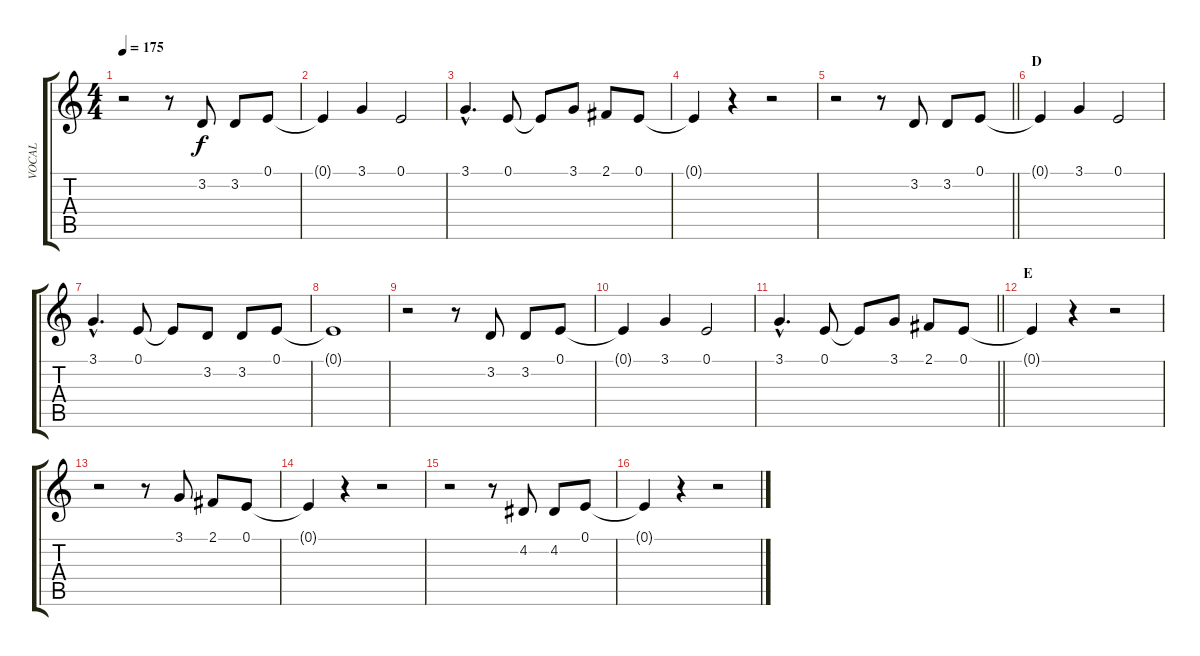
\track ("VOCAL" "VOCAL") {instrument oboe}
\staff {score tabs}
\tuning (E4 B3 G3 D3 A2 E2) {hide}
\ts (4 4)
\tempo 175
\clef g2
\ks c
r.2{dy f} r.8 3.2.8 3.2.8 0.1.8 |
0.1{t}.4 3.1.4 0.1.2 |
3.1{hac}.4{d} 0.1.8 0.1{t}.8 3.1.8 2.1.8 0.1.8 |
0.1{t}.4 r.4 r.2 |
\barLineRight lightlight
r.2 r.8 3.2.8 3.2.8 0.1.8 |
\section ("" "D")
0.1{t}.4 3.1.4 0.1.2 |
3.1{hac}.4{d} 0.1.8 0.1{t}.8 3.2.8 3.2.8 0.1.8 |
0.1{t}.1 |
r.2 r.8 3.2.8 3.2.8 0.1.8 |
0.1{t}.4 3.1.4 0.1.2 |
\barLineRight lightlight
3.1{hac}.4{d} 0.1.8 0.1{t}.8 3.1.8 2.1.8 0.1.8 |
\section ("" "E")
0.1{t}.4 r.4 r.2 |
r.2 r.8 3.1.8 2.1.8 0.1.8 |
0.1{t}.4 r.4 r.2 |
r.2 r.8 4.2.8 4.2.8 0.1.8 |
0.1{t}.4 r.4 r.2
